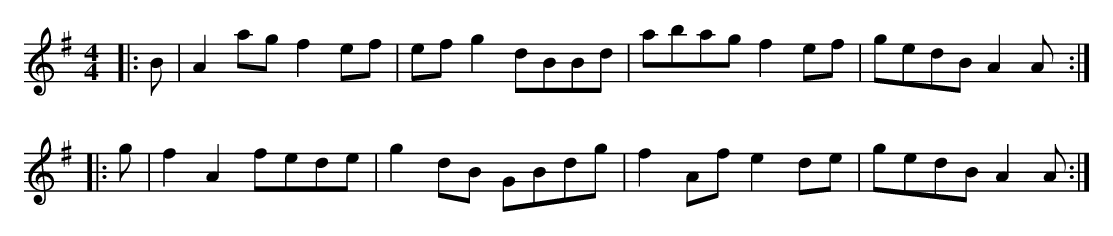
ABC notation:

X:1
M:4/4
K:Ador
|:B|A2ag f2ef|efg2 dBBd|abag f2ef|gedB A2A:|
|:g|f2A2 fede|g2dB GBdg|f2Af e2de|gedB A2A:|
